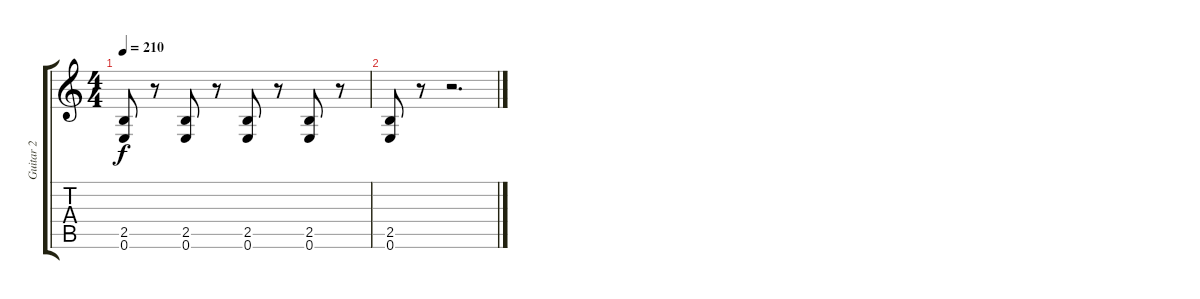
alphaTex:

\track ("Guitar 2" "Guitar 2") {instrument distortionguitar}
\staff {score tabs}
\tuning (E4 B3 G3 D3 A2 E2) {hide}
\ts (4 4)
\tempo 210
\clef g2
\ks c
(2.5 0.6).8{dy f} r.8 (2.5 0.6).8 r.8 (2.5 0.6).8 r.8 (2.5 0.6).8 r.8 |
(2.5 0.6).8 r.8 r.2{d}
